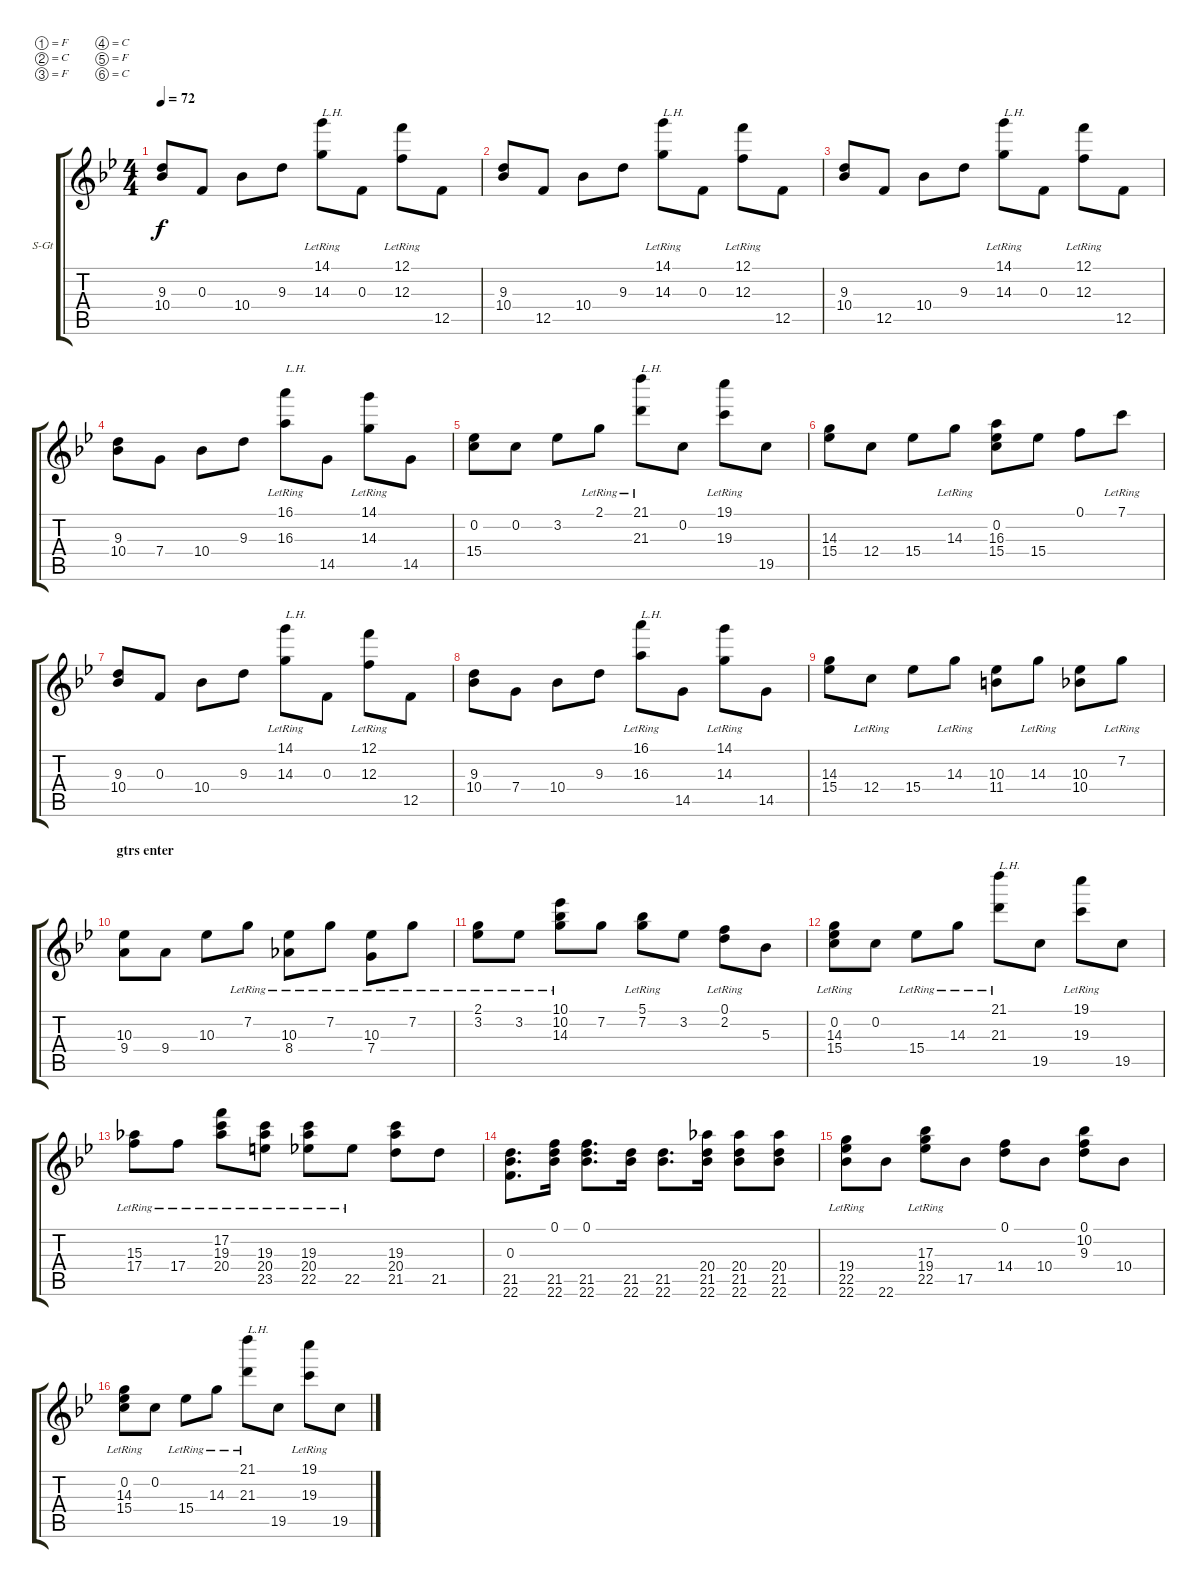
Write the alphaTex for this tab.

\bracketExtendMode groupsimilarinstruments
\firstSystemTrackNameOrientation horizontal
\otherSystemsTrackNameOrientation horizontal
\track ("Piano (RH)" "S-Gt") {instrument brightacousticpiano}
\staff {score tabs}
\tuning (F4 C4 F3 C3 F2 C2)
\displaytranspose 12
\ts (4 4)
\tempo 72
\clef g2
\ks bb
(9.3 10.4).8{dy f} 0.3.8 10.4.8 9.3.8 (14.1{lr} 14.3).8{txt "L.H."} 0.3.8 (12.1{lr} 12.3).8 12.5.8 |
(9.3 10.4).8 12.5.8 10.4.8 9.3.8 (14.1{lr} 14.3).8{txt "L.H."} 0.3.8 (12.1{lr} 12.3).8 12.5.8 |
(9.3 10.4).8 12.5.8 10.4.8 9.3.8 (14.1{lr} 14.3).8{txt "L.H."} 0.3.8 (12.1{lr} 12.3).8 12.5.8 |
(9.3 10.4).8 7.4.8 10.4.8 9.3.8 (16.1{lr} 16.3).8{txt "L.H."} 14.5.8 (14.1{lr} 14.3).8 14.5.8 |
(0.2 15.4).8 0.2.8 3.2.8 2.1{lr}.8 (21.1{lr} 21.3).8{txt "L.H."} 0.2.8 (19.1{lr} 19.3).8 19.5.8 |
(14.3 15.4).8 12.4.8 15.4.8 14.3{lr}.8 (0.2 16.3 15.4).8 15.4.8 0.1.8 7.1{lr}.8 |
(9.3 10.4).8 0.3.8 10.4.8 9.3.8 (14.1{lr} 14.3).8{txt "L.H."} 0.3.8 (12.1{lr} 12.3).8 12.5.8 |
(9.3 10.4).8 7.4.8 10.4.8 9.3.8 (16.1{lr} 16.3).8{txt "L.H."} 14.5.8 (14.1{lr} 14.3).8 14.5.8 |
(14.3 15.4).8 12.4{lr}.8 15.4.8 14.3{lr}.8 (10.3 11.4).8 14.3{lr}.8 (10.3 10.4).8 7.2{lr}.8 |
\section ("" "gtrs enter")
(10.3 9.4).8 9.4.8 10.3.8 7.2{lr}.8 (10.3{lr} 8.4).8 7.2{lr}.8 (10.3{lr} 7.4).8 7.2{lr}.8 |
(2.1 3.2{lr}).8 3.2{lr}.8 (10.1{lr} 10.2{lr} 14.3).8 7.2.8 (5.1{lr} 7.2).8 3.2.8 (0.1 2.2{lr}).8 5.3.8 |
(0.2 14.3{lr} 15.4{lr}).8 0.2.8 15.4{lr}.8 14.3{lr}.8 (21.1{lr} 21.3).8{txt "L.H."} 19.5.8 (19.1{lr} 19.3).8 19.5.8 |
(15.3 17.4{lr}).8 17.4{lr}.8 (17.2 19.3{lr} 20.4{lr}).8 (19.3{lr} 20.4 23.5).8 (19.3{lr} 20.4 22.5{lr}).8 22.5{lr}.8 (19.3 20.4 21.5).8 21.5.8 |
(0.3 21.5 22.6).8{d} (0.1 21.5 22.6).16 (0.1 21.5 22.6).8{d} (21.5 22.6).16 (21.5 22.6).8{d} (20.4 21.5 22.6).16 (20.4 21.5 22.6).8 (20.4 21.5 22.6).8 |
(19.4 22.5{lr} 22.6).8 22.6.8 (17.3{lr} 19.4 22.5).8 17.5.8 (0.1 14.4).8 10.4.8 (0.1 10.2 9.3).8 10.4.8 |
(0.2 14.3{lr} 15.4{lr}).8 0.2.8 15.4{lr}.8 14.3{lr}.8 (21.1{lr} 21.3).8{txt "L.H."} 19.5.8 (19.1{lr} 19.3).8 19.5.8
